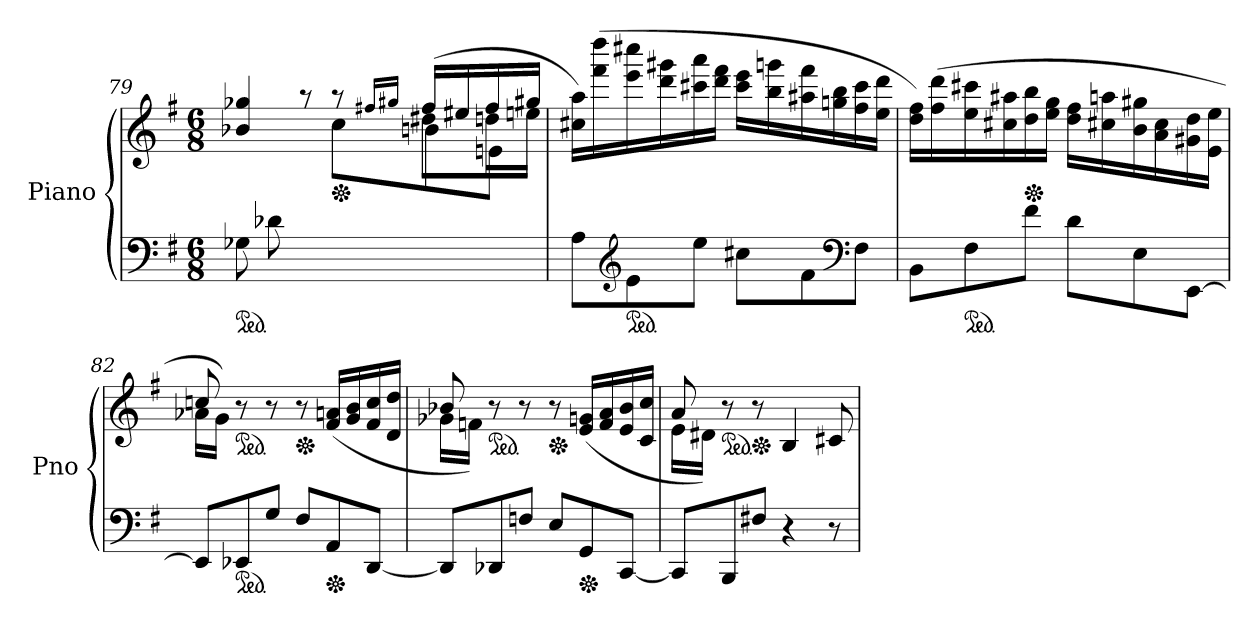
**kern	**kern
*part1	*part1
*staff2	*staff1
*I"Piano	*
*I'Pno	*
!!LO:LB:g=z
*clefF4	*clefG2
*k[f#]	*k[f#]
*G:	*G:
*M6/8	*M6/8
*ped	*
=79	=79
*	*^
*	*	*^
8G-X\L	4b-X/ 4gg-X/	2ryy	4ryy
8d-X\	.	.	.
2ryy	8raa	.	8dd-X\J
*	*Xped	*	*
.	8raa	.	8cc\L
.	16qff#X/LL	.	.
.	16qgg#X/JJ	.	.
.	(16ff#/LL	8dd#X\L	8bn\
.	16ee#X/	.	.
.	16ff#/	16ddn\L	8en\J
.	16gg#/JJ	16een\JJ	.
*	*v	*v	*v
=80	=80
8A\L	16cc#X\ 16aa\LL)
.	(16fff#\ 16dddd\
*clefG2	*
*ped	*
8e\	16eee\ 16cccc#X\
.	16ddd\ 16ggg#X\
8ee\J	16ccc#X\ 16aaa\
.	16ddd\ 16fff#\JJ
8cc#X\L	16ccc#\ 16eee\LL
.	16bb\ 16gggn\
8f#\	16aa#X\ 16fff#\
.	16ggn\ 16bb\
*clefF4	*
8F#\J	16ff#\ 16ccc#\
.	16ee\ 16ddd\JJ
=81	=81
8BB\L	16dd\ 16ff#\LL)
.	(16ff#\ 16ddd\
*ped	*
8F#\	16ee\ 16ccc#X\
.	16cc#X\ 16aa#X\
*	*Xped
8f#\J	16dd\ 16bb\
.	16ee\ 16gg\JJ
8d\L	16dd\ 16ff#\LL
.	16cc#X\ 16aan\
8E\	16b\ 16gg#X\
.	16a\ 16cc#\
[8EE\J	16g#X\ 16dd\
.	16e\ 16ee\JJ
!!LO:LB:g=z
=82	=82
*	*^
8EE/L]	8ccn/	16a-X\LL
.	.	16g\JJ)
*ped	*	*
*	*ped	*
8EE-X/	8r	2ryy
8G/J	8r	.
*	*Xped	*
8F#/L	8r	.
*Xped	*	*
8AA/	(16f#/ 16an/LL	.
.	16g/ 16b/	.
[8DD/J	16f#/ 16cc/	8ryy
.	16d/ 16dd/JJ	.
=83	=83	=83
8DD/L]	8b-X/	16g-X\LL
.	.	16fn\JJ)
*	*ped	*
8DD-X/	8r	2ryy
8Fn/J	8r	.
*	*Xped	*
8E/L	8r	.
*Xped	*	*
8GG/	(16e/ 16gn/LL	.
.	16f/ 16a/	.
[8CC/J	16e/ 16b-/	8ryy
.	16c/ 16cc/JJ	.
=84	=84	=84
8CC/L]	8a/	16e\LL
.	.	16d#X\JJ)
*	*ped	*
8BBB/	8r	2ryy
*	*Xped	*
8F#X/J	8r	.
4r	4B/	.
8r	8c#X/	8ryy
*	*v	*v
=	=
*-	*-
